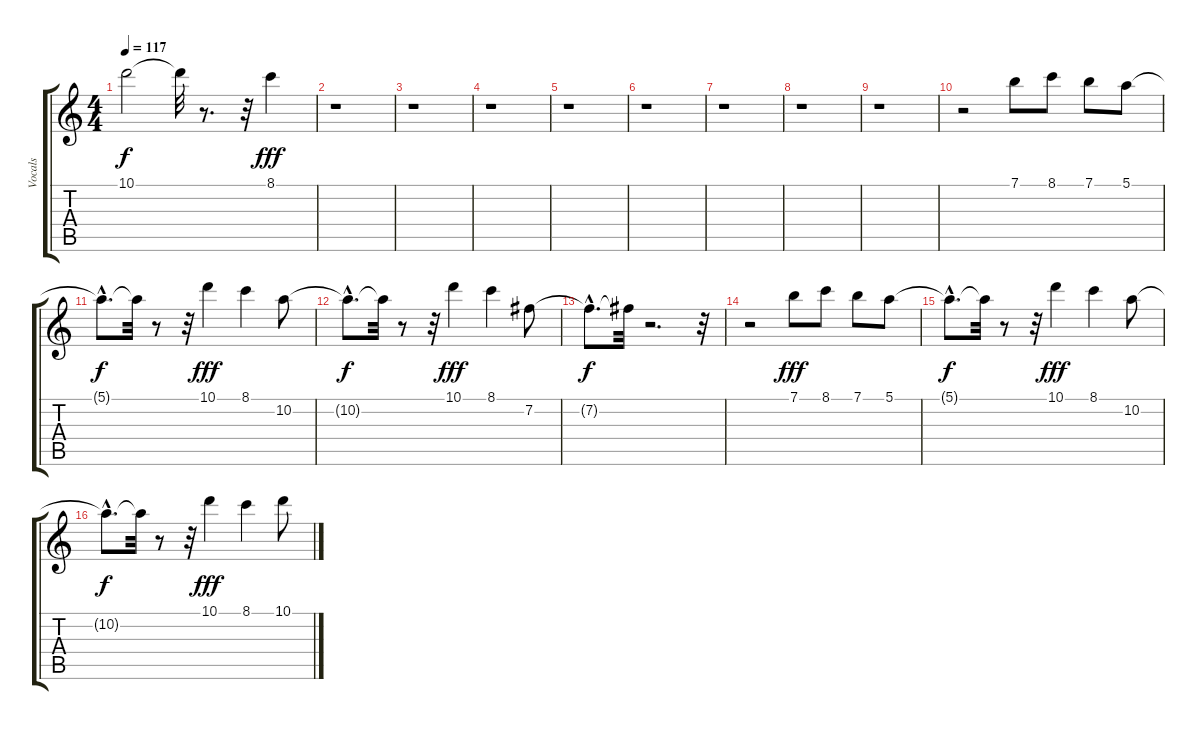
\track ("Vocals" "Vocals") {instrument distortionguitar}
\staff {score tabs}
\tuning (E4 B3 G3 D3 A2 E2) {hide}
\ts (4 4)
\tempo 117
\clef g2
\ks c
10.1{t}.2{dy f} 10.1{t}.32 r.8{d} r.32 8.1.4{dy fff} |
r.1 |
r.1 |
r.1 |
r.1 |
r.1 |
r.1 |
r.1 |
r.1 |
r.2 7.1.8{volume 16} 8.1.8 7.1.8 5.1.8 |
5.1{hac t}.8{d dy f} 5.1{t}.32 r.8 r.32 10.1.4{dy fff} 8.1.4 10.2.8 |
10.2{hac t}.8{d dy f} 10.2{t}.32 r.8 r.32 10.1.4{dy fff} 8.1.4 7.2.8 |
7.2{hac t}.8{d dy f} 7.2{t}.32 r.2{d} r.32 |
r.2 7.1.8{dy fff} 8.1.8 7.1.8 5.1.8 |
5.1{hac t}.8{d dy f} 5.1{t}.32 r.8 r.32 10.1.4{dy fff} 8.1.4 10.2.8 |
10.2{hac t}.8{d dy f} 10.2{t}.32 r.8 r.32 10.1.4{dy fff} 8.1.4 10.1.8
